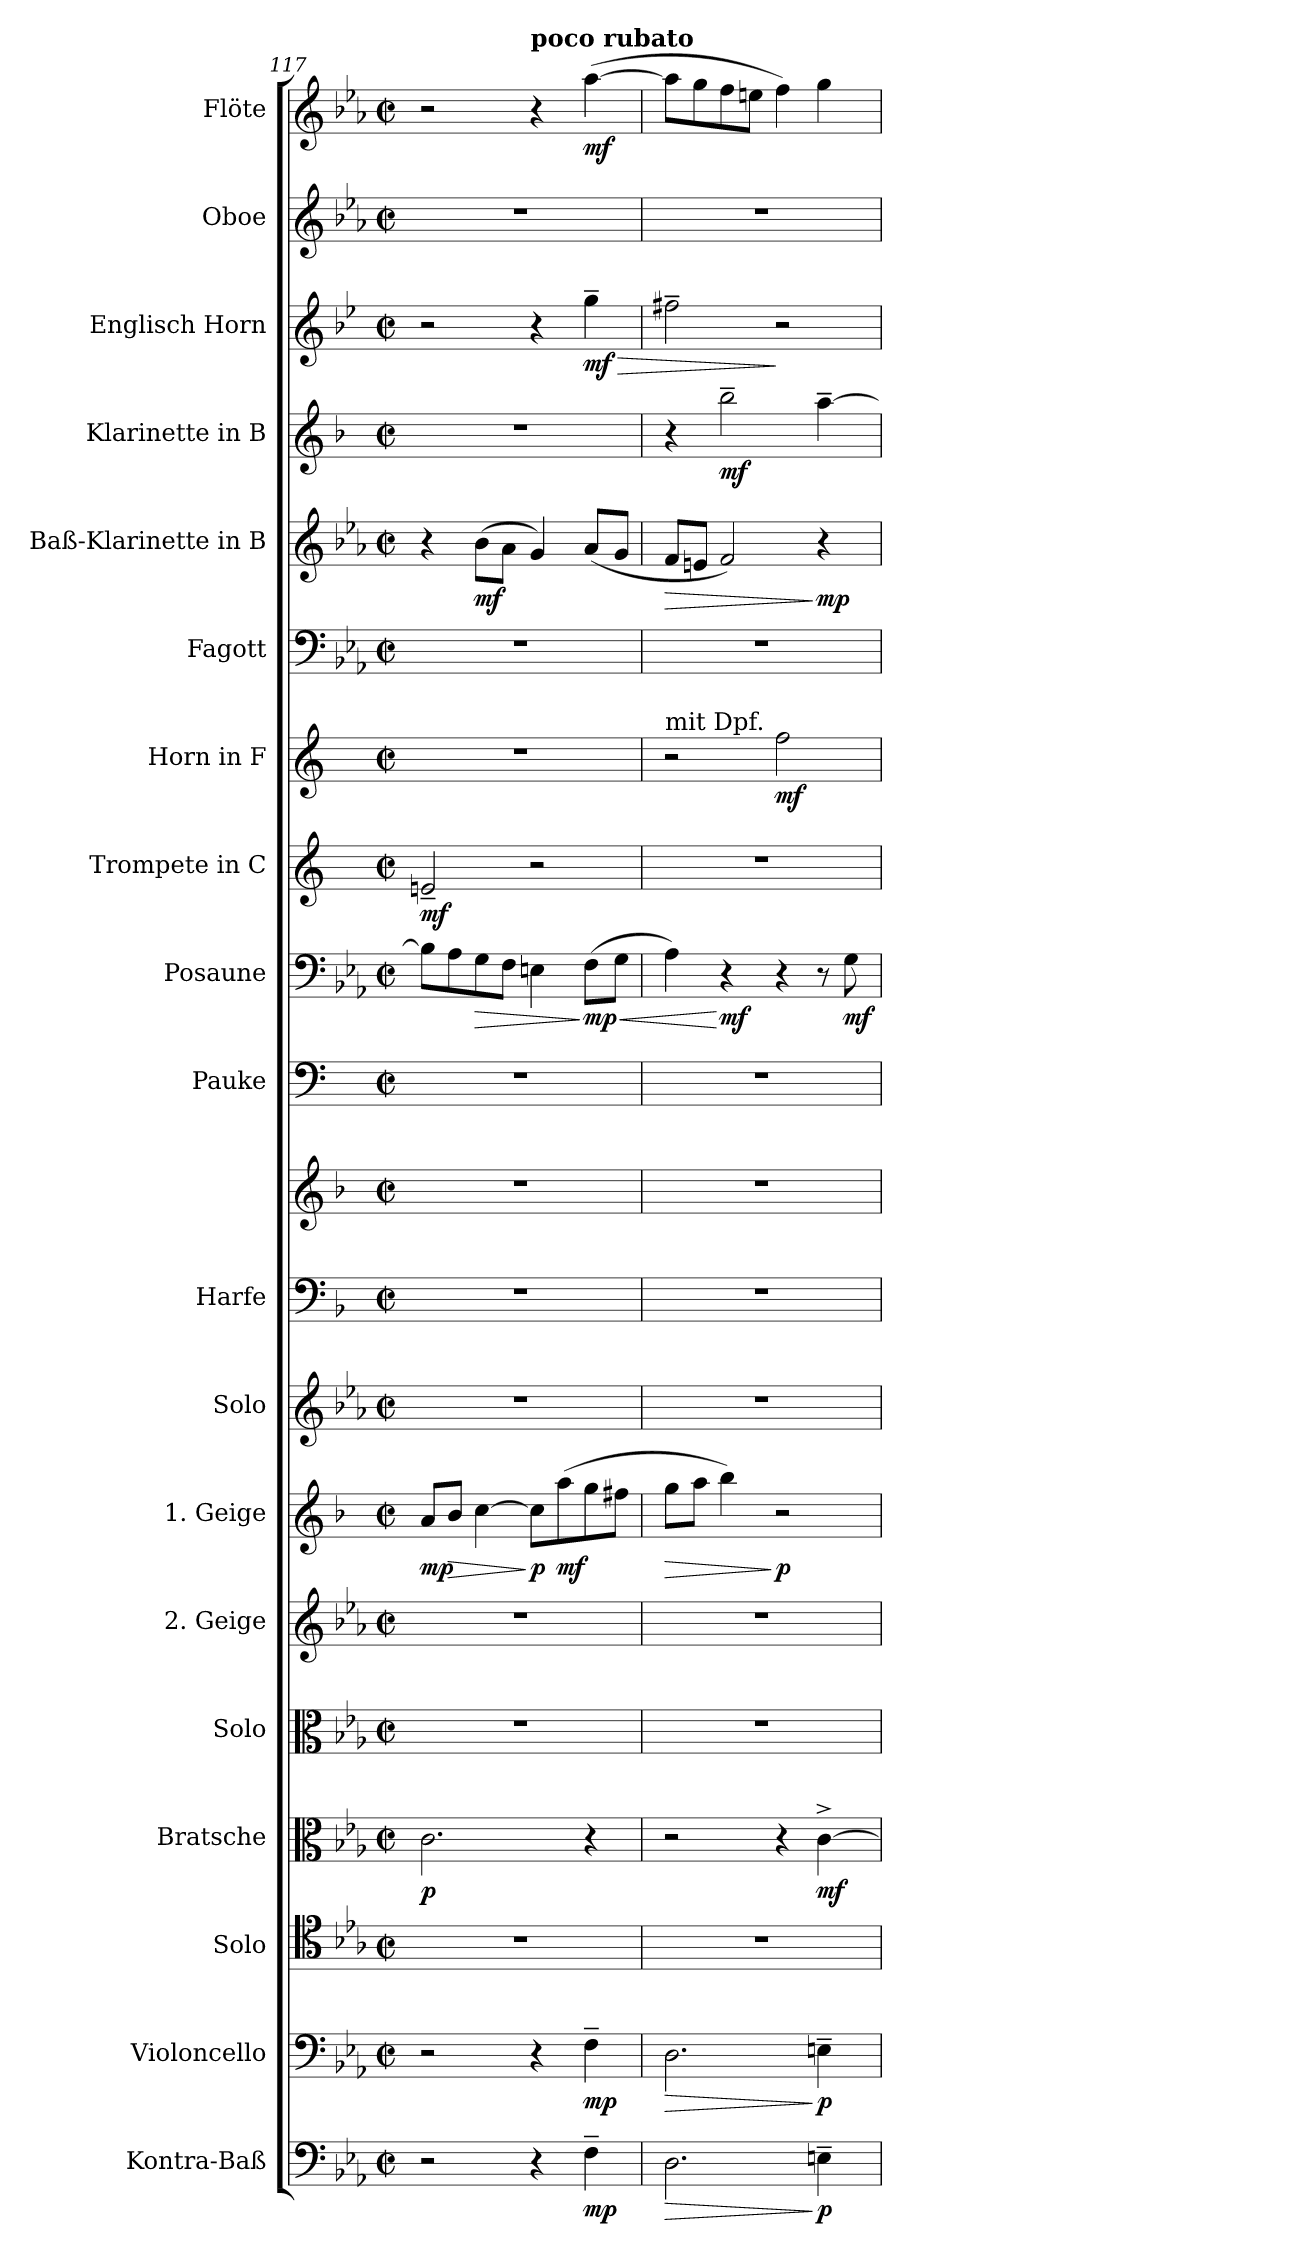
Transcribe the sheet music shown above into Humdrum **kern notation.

**kern	**dynam	**kern	**dynam	**kern	**kern	**dynam	**kern	**kern	**kern	**dynam	**kern	**kern	**kern	**kern	**kern	**dynam	**kern	**dynam	**kern	**dynam	**kern	**kern	**dynam	**kern	**dynam	**kern	**dynam	**kern	**kern	**dynam
*part19	*part19	*part18	*part18	*part17	*part16	*part16	*part15	*part14	*part13	*part13	*part12	*part11	*part11	*part10	*part9	*part9	*part8	*part8	*part7	*part7	*part6	*part5	*part5	*part4	*part4	*part3	*part3	*part2	*part1	*part1
*staff20	*staff20	*staff19	*staff19	*staff18	*staff17	*staff17	*staff16	*staff15	*staff14	*staff14	*staff13	*staff12	*staff11	*staff10	*staff9	*staff9	*staff8	*staff8	*staff7	*staff7	*staff6	*staff5	*staff5	*staff4	*staff4	*staff3	*staff3	*staff2	*staff1	*staff1
*I"Kontra-Baß	*	*I"Violoncello	*	*I"Solo	*I"Bratsche	*	*I"Solo	*I"2. Geige	*I"1. Geige	*	*I"Solo	*I"Harfe	*	*I"Pauke	*I"Posaune	*	*I"Trompete in C	*	*I"Horn in F	*	*I"Fagott	*I"Baß-Klarinette in B	*	*I"Klarinette in B	*	*I"Englisch Horn	*	*I"Oboe	*I"Flöte	*
*	*	*I'Vlc.	*	*I'Solo	*I'Br.	*	*I'Solo	*I'2. Gg	*I'1. Gg.	*	*I'Solo	*I'Hrf.	*	*I'Pk.	*I'Pos.	*	*I'Trp.	*	*I'Hr. F	*	*I'Fg.	*	*	*I'Kl. B	*	*I'E. H.	*	*I'Ob.	*I'Fl.	*
*clefF4	*	*clefF4	*	*clefC4	*clefC3	*	*clefC3	*clefG2	*clefG2	*	*clefG2	*clefF4	*clefG2	*clefF4	*clefF4	*	*clefG2	*	*clefG2	*	*clefF4	*clefG2	*	*clefG2	*	*clefG2	*	*clefG2	*clefG2	*
*ITrd7c12	*	*	*	*	*	*	*	*	*ITrd1c2	*	*	*ITrd1c2	*ITrd1c2	*	*	*	*	*	*ITrd4c7	*	*	*ITrd8c14	*	*ITrd1c2	*	*ITrd4c7	*	*	*	*
*k[b-e-a-]	*	*k[b-e-a-]	*	*k[b-e-a-]	*k[b-e-a-]	*	*k[b-e-a-]	*k[b-e-a-]	*k[b-e-a-]	*	*k[b-e-a-]	*k[b-e-a-]	*k[b-e-a-]	*k[]	*k[b-e-a-]	*	*k[]	*	*k[b-]	*	*k[b-e-a-]	*k[b-e-a-]	*	*k[b-e-a-]	*	*k[b-e-a-]	*	*k[b-e-a-]	*k[b-e-a-]	*
*M2/2	*	*M2/2	*	*M2/2	*M2/2	*	*M2/2	*M2/2	*M2/2	*	*M2/2	*M2/2	*M2/2	*M2/2	*M2/2	*	*M2/2	*	*M2/2	*	*M2/2	*M2/2	*	*M2/2	*	*M2/2	*	*M2/2	*M2/2	*
*met(c|)	*	*met(c|)	*	*met(c|)	*met(c|)	*	*met(c|)	*met(c|)	*met(c|)	*	*met(c|)	*met(c|)	*met(c|)	*met(c|)	*met(c|)	*	*met(c|)	*	*met(c|)	*	*met(c|)	*met(c|)	*	*met(c|)	*	*met(c|)	*	*met(c|)	*met(c|)	*
=117	=117	=117	=117	=117	=117	=117	=117	=117	=117	=117	=117	=117	=117	=117	=117	=117	=117	=117	=117	=117	=117	=117	=117	=117	=117	=117	=117	=117	=117	=117
!	!	!	!	!	!	!LO:DY:b	!	!	!	!LO:DY:b	!	!	!	!	!	!	!	!LO:DY:b	!	!	!	!	!	!	!	!	!	!	!	!
2r	.	2r	.	1r	2.c\	p	1r	1r	8g/L	mp	1r	1r	1r	1r	8B-\L]	.	2en~/	mf	1r	.	1r	4r	.	1r	.	2r	.	1r	2r	.
!	!	!	!	!	!	!	!	!	!	!LO:HP:b	!	!	!	!	!	!	!	!	!	!	!	!	!	!	!	!	!	!	!	!
.	.	.	.	.	.	.	.	.	8a-/J	>	.	.	.	.	8A-\	.	.	.	.	.	.	.	.	.	.	.	.	.	.	.
!	!	!	!	!	!	!	!	!	!	!	!	!	!	!	!	!LO:HP:b	!	!	!	!	!	!	!LO:DY:b	!	!	!	!	!	!	!
.	.	.	.	.	.	.	.	.	[4b-\	.	.	.	.	.	8G\	>	.	.	.	.	.	(>8B-\L	mf	.	.	.	.	.	.	.
.	.	.	.	.	.	.	.	.	.	.	.	.	.	.	8F\J	.	.	.	.	.	.	8A-\J	.	.	.	.	.	.	.	.
!	!	!	!	!	!	!	!	!	!	!	!	!	!	!	!	!	!	!	!	!	!	!	!	!	!	!	!	!	!LO:TX:a:B:t=poco rubato	!
!	!	!	!	!	!	!	!	!	!	!LO:DY:n=1:b	!	!	!	!	!	!	!	!	!	!	!	!	!	!	!	!	!	!	!	!
4r	.	4r	.	.	.	.	.	.	8b-\L]	] p	.	.	.	.	4En\	.	2r	.	.	.	.	4G/)	.	.	.	4r	.	.	4r	.
!	!	!	!	!	!	!	!	!	!	!LO:DY:n=2:b	!	!	!	!	!	!	!	!	!	!	!	!	!	!	!	!	!	!	!	!
.	.	.	.	.	.	.	.	.	(>8gg\	mf	.	.	.	.	.	.	.	.	.	.	.	.	.	.	.	.	.	.	.	.
!	!LO:DY:b	!	!LO:DY:b	!	!	!	!	!	!	!	!	!	!	!	!	!LO:HP:n=1:b	!	!	!	!	!	!	!	!	!	!	!LO:HP:b	!	!	!
!	!	!	!	!	!	!	!	!	!	!	!	!	!	!	!	!LO:DY:n=1:b	!	!	!	!	!	!	!	!	!	!	!LO:DY:n=1:b	!	!	!LO:DY:b
4FF~\	mp	4F~\	mp	.	4r	.	.	.	8ff\	.	.	.	.	.	(>8F\L	] < mp	.	.	.	.	.	(<8A-/L	.	.	.	4cc~\	> mf	.	(>[4aa-\	mf
.	.	.	.	.	.	.	.	.	8een\J	.	.	.	.	.	8G\J	.	.	.	.	.	.	8G/J	.	.	.	.	.	.	.	.
=118	=118	=118	=118	=118	=118	=118	=118	=118	=118	=118	=118	=118	=118	=118	=118	=118	=118	=118	=118	=118	=118	=118	=118	=118	=118	=118	=118	=118	=118	=118
!	!	!	!	!	!	!	!	!	!	!	!	!	!	!	!	!	!	!	!LO:TX:a:t=mit Dpf.	!	!	!	!	!	!	!	!	!	!	!
!	!LO:HP:b	!	!LO:HP:b	!	!	!	!	!	!	!LO:HP:b	!	!	!	!	!	!	!	!	!	!	!	!	!LO:HP:b	!	!	!	!	!	!	!
2.DD\	>	2.D\	>	1r	2r	.	1r	1r	8ff\L	>	1r	1r	1r	1r	4A-\)	.	1r	.	2r	.	1r	8F/L	>	4r	.	2bn~\	.	1r	8aa-\L]	.
.	.	.	.	.	.	.	.	.	8gg\J	.	.	.	.	.	.	.	.	.	.	.	.	8En/J	.	.	.	.	.	.	8gg\	.
!	!	!	!	!	!	!	!	!	!	!	!	!	!	!	!	!LO:DY:n=1:b	!	!	!	!	!	!	!	!	!LO:DY:b	!	!	!	!	!
.	.	.	.	.	.	.	.	.	4aa-\)	.	.	.	.	.	4r	[ mf	.	.	.	.	.	2F/)	.	2aa-~\	mf	.	.	.	8ff\	.
.	.	.	.	.	.	.	.	.	.	.	.	.	.	.	.	.	.	.	.	.	.	.	.	.	.	.	.	.	8een\J	.
!	!	!	!	!	!	!	!	!	!	!LO:DY:n=1:b	!	!	!	!	!	!	!	!	!	!LO:DY:b	!	!	!	!	!	!	!	!	!	!
.	.	.	.	.	4r	.	.	.	2r	] p	.	.	.	.	4r	.	.	.	2b-\	mf	.	.	.	.	.	2r	]	.	4ff\)	.
!	!LO:DY:n=1:b	!	!LO:DY:n=1:b	!	!	!LO:DY:b	!	!	!	!	!	!	!	!	!	!	!	!	!	!	!	!	!LO:DY:n=1:b	!	!	!	!	!	!	!
4EEn~\	] p	4En~\	] p	.	[4c^\	mf	.	.	.	.	.	.	.	.	8r	.	.	.	.	.	.	4r	] mp	[4gg~\	.	.	.	.	4gg\	.
!	!	!	!	!	!	!	!	!	!	!	!	!	!	!	!	!LO:DY:n=2:b	!	!	!	!	!	!	!	!	!	!	!	!	!	!
.	.	.	.	.	.	.	.	.	.	.	.	.	.	.	8G\	mf	.	.	.	.	.	.	.	.	.	.	.	.	.	.
=	=	=	=	=	=	=	=	=	=	=	=	=	=	=	=	=	=	=	=	=	=	=	=	=	=	=	=	=	=	=
*-	*-	*-	*-	*-	*-	*-	*-	*-	*-	*-	*-	*-	*-	*-	*-	*-	*-	*-	*-	*-	*-	*-	*-	*-	*-	*-	*-	*-	*-	*-
